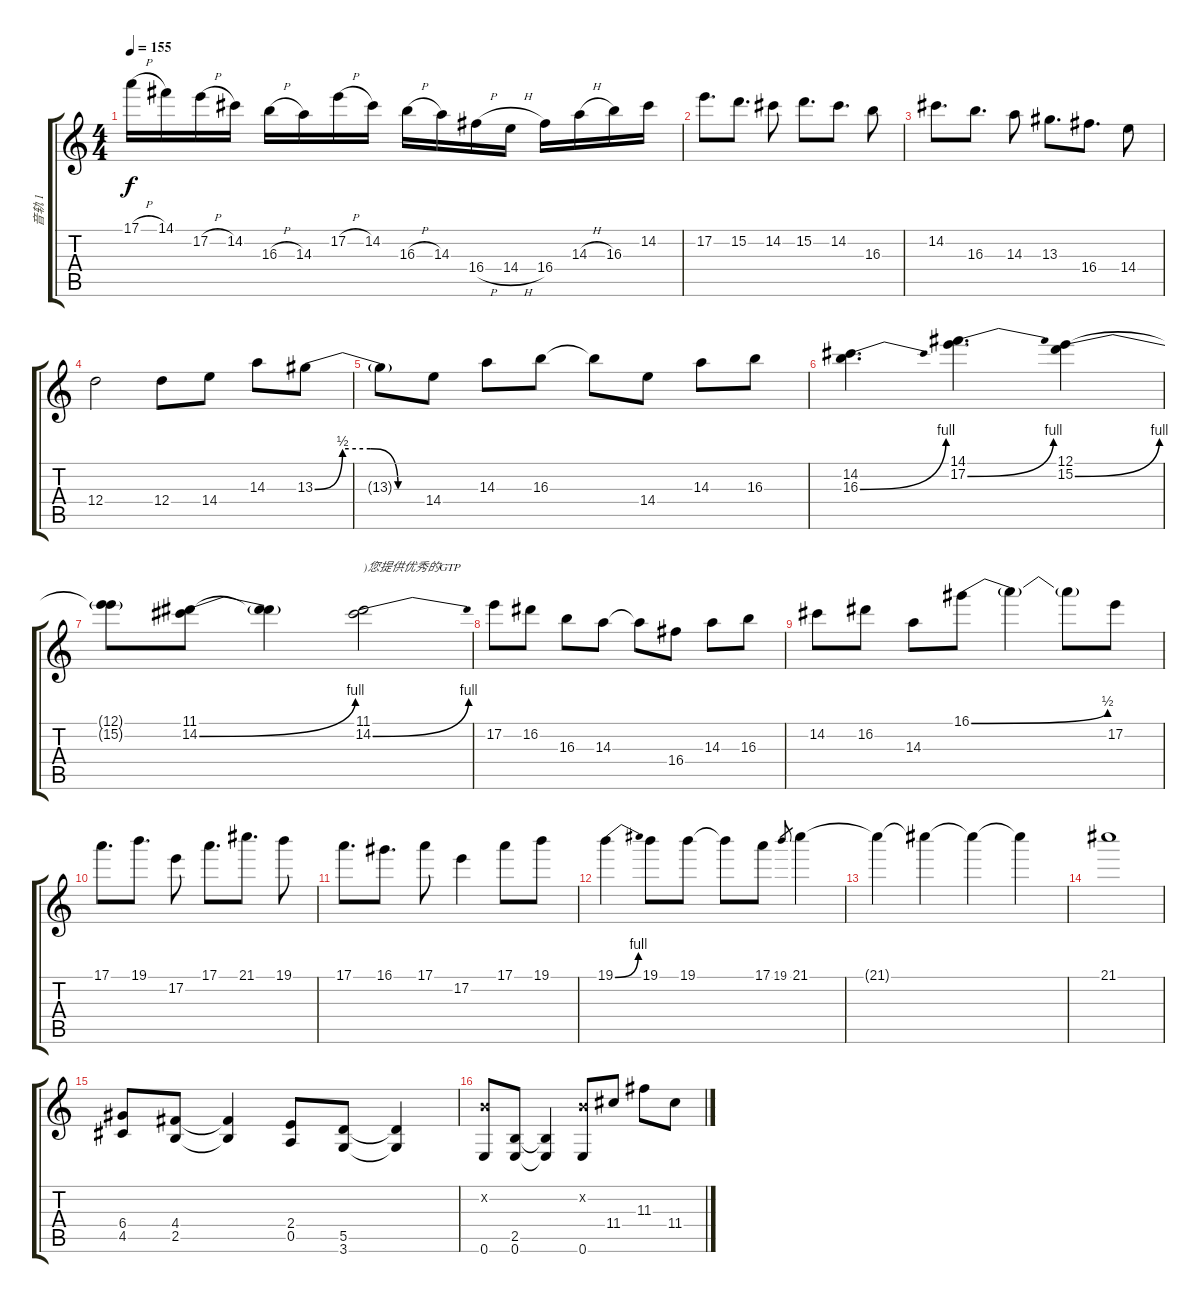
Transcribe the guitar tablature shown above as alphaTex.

\track ("音轨 1" "音轨 1") {instrument overdrivenguitar}
\staff {score tabs}
\tuning (E4 B3 G3 D3 A2 E2) {hide}
\ts (4 4)
\tempo 155
\clef g2
\ks c
17.1{h}.16{dy f} 14.1.16 17.2{h}.16 14.2.16 16.3{h}.16 14.3.16 17.2{h}.16 14.2.16 16.3{h}.16 14.3.16 16.4{h}.16 14.4{h}.16 16.4.16 14.3{h}.16 16.3.16 14.2.16 |
17.2.8{d} 15.2.8{d} 14.2.8 15.2.8{d} 14.2.8{d} 16.3.8 |
14.2.8{d} 16.3.8{d} 14.3.8 13.3.8{d} 16.4.8{d} 14.4.8 |
12.4.2 12.4.8 14.4.8 14.3.8 13.3{be (custom 0 0 15 2 30 2 45 0 60 0)}.8 |
13.3{t}.8 14.4.8 14.3.8 16.3.8 16.3{t}.8 14.4.8 14.3.8 16.3.8 |
(14.2 16.3{be (bend 0 0 60 4)}).4{d} (14.1 17.2{be (bend 0 0 60 4)}).4{d} (12.1 15.2{be (bend 0 0 60 4)}).4 |
(12.1{t} 15.2{t}).8 (11.1 14.2{be (bend 0 0 60 4)}).8 (11.1{t} 14.2{t}).4 (11.1 14.2{be (bend 0 0 60 4)}).2{txt ")您提供优秀的GTP"} |
17.2.8 16.2.8 16.3.8 14.3.8 14.3{t}.8 16.4.8 14.3.8 16.3.8 |
14.2.8 16.2.8 14.3.8 16.1{be (bend 0 0 60 2)}.8 16.1{t}.4 16.1{t}.8 17.2.8 |
17.1.8{d} 19.1.8{d} 17.2.8 17.1.8{d} 21.1.8{d} 19.1.8 |
17.1.8{d} 16.1.8{d} 17.1.8 17.2.4 17.1.8 19.1.8 |
19.1{be (bend 0 0 60 4)}.4 19.1.8 19.1.8 19.1{t}.8 17.1.8 19.1.8{gr} 21.1.4 |
21.1{t}.4 21.1{t}.4 21.1{t}.4 21.1{t}.4 |
21.1.1 |
(6.4 4.5).8 (4.4 2.5).8 (4.4{t} 2.5{t}).4 (2.4 0.5).8 (5.5 3.6).8 (5.5{t} 3.6{t}).4 |
(0.2{x} 0.6).8 (2.5 0.6).8 (2.5{t} 0.6{t}).4 (0.2{x} 0.6).8 11.4.8 11.3.8 11.4.8
